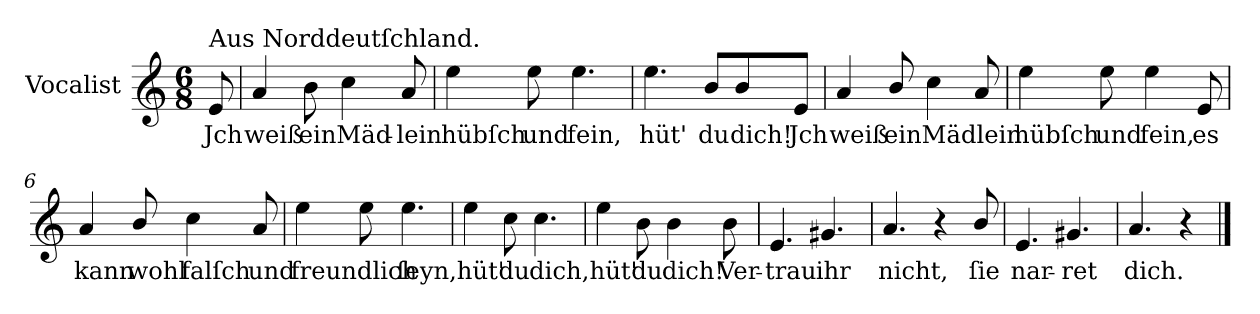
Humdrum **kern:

**kern	**text
*part1	*part1
*staff1	*staff1
*I"Vocalist	*
*k[]	*
*a:	*
*M6/8	*
=	=
!LO:TX:a:t=Aus Norddeutſchland.	!
8e	Jch
=1	=1
4a	weiß
8b	ein
4cc	Mäd-
8a	-lein
=2	=2
4ee	hübſch
8ee	und
4.ee	fein,
=3	=3
4.ee	hüt'
8bL	du
8b	dich!
8eJ	Jch
=4	=4
4a	weiß
8b/	ein
4cc	Mädlein
8a	.
=5	=5
4ee	hübſch
8ee	und
4ee	fein,
8e	es
=6	=6
4a	kann
8b/	wohl
4cc	falſch
8a	und
=7	=7
4ee	freundlich
8ee	.
4.ee	ſeyn,
=8	=8
4ee	hüt'
8cc	du
4.cc	dich,
=9	=9
4ee	hüt'
8b	du
4b	dich!
8b	Ver-
=10	=10
4.e	-trau
4.g#X	ihr
=11	=11
4.a	nicht,
4r	.
8b/	ſie
=12	=12
4.e	nar-
4.g#X	-ret
=13	=13
4.a	dich.
4r	.
==	==
*-	*-
